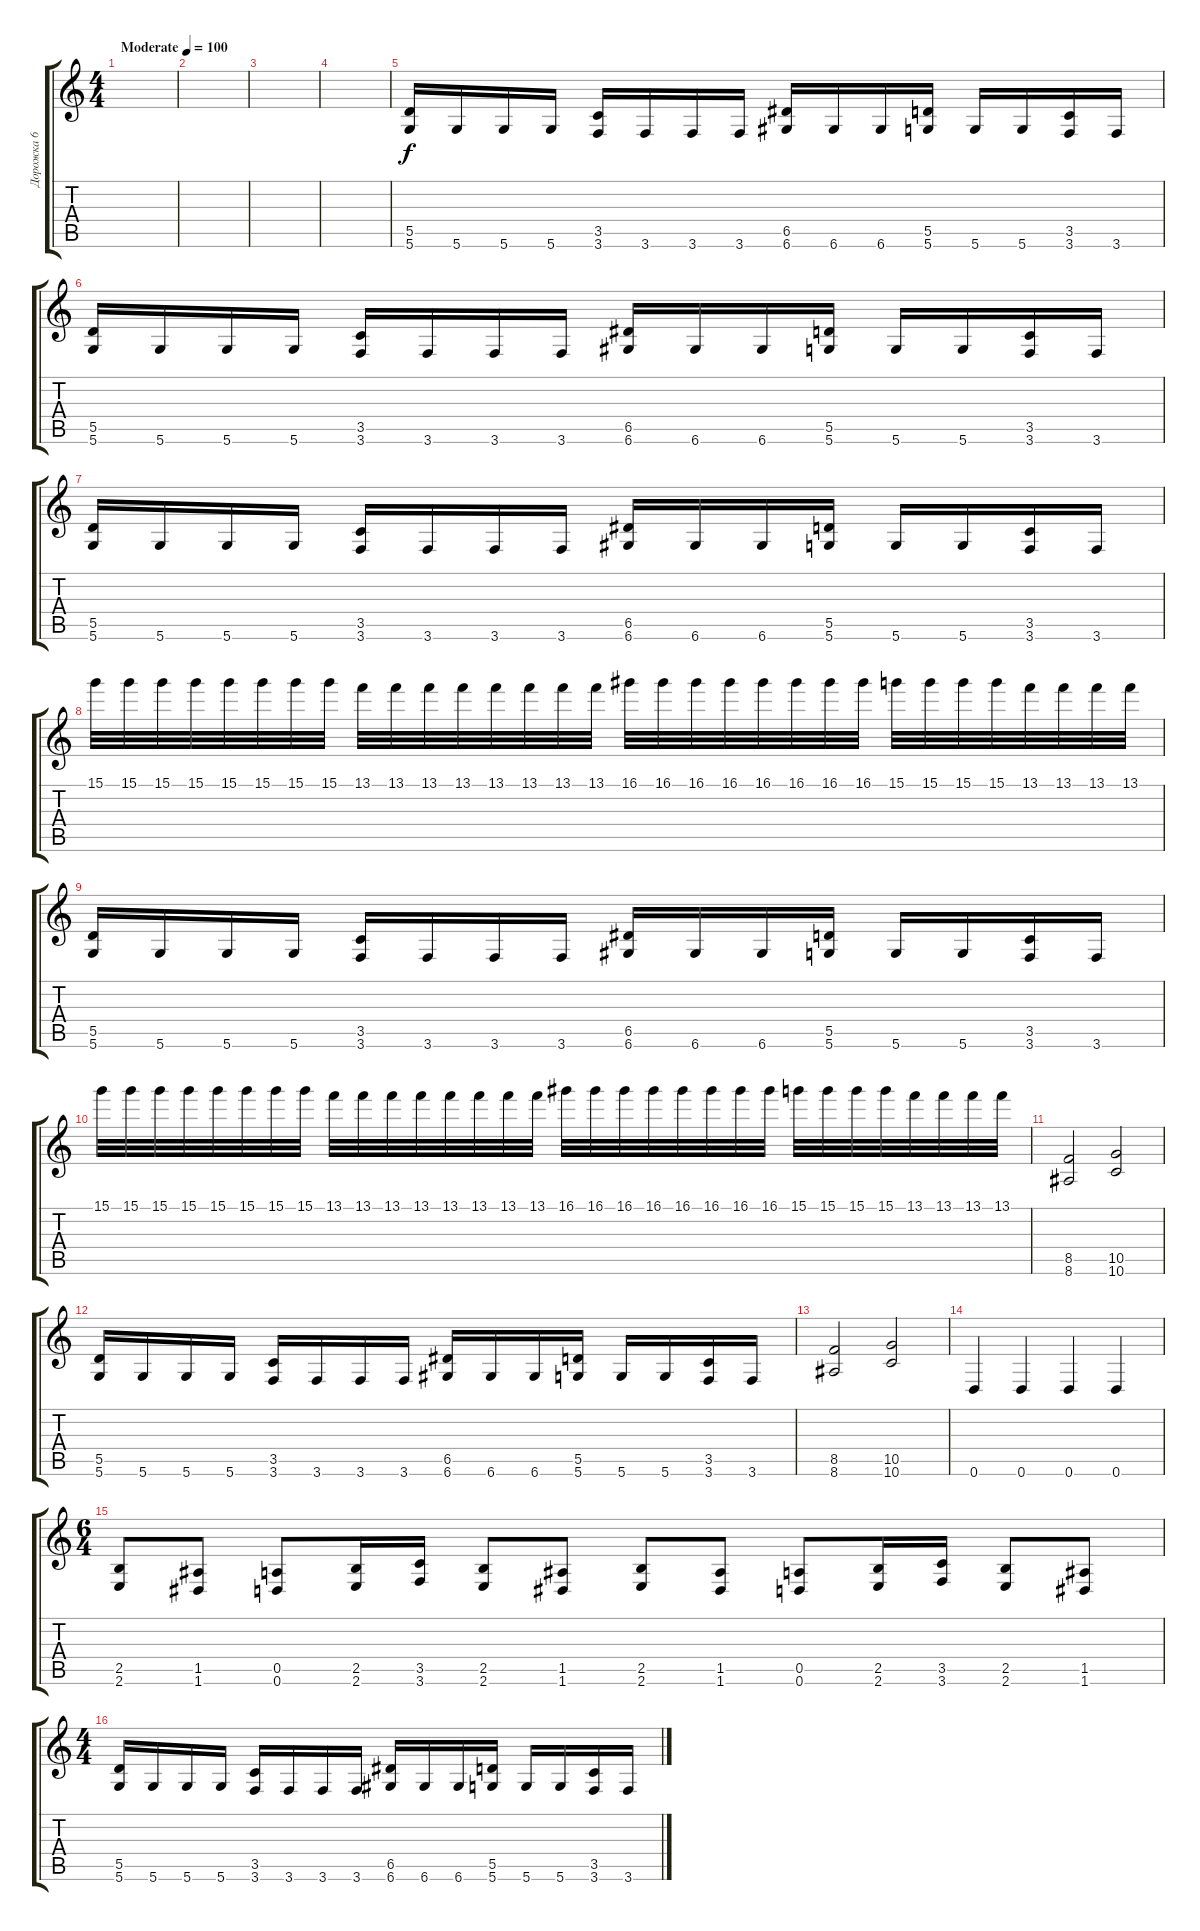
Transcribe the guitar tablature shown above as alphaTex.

\track ("Дорожка 6" "Дорожка 6") {instrument distortionguitar}
\staff {score tabs}
\tuning (E4 B3 G3 D3 A2 D2) {hide}
\ts (4 4)
\tempo (100 "Moderate")
\clef g2
\ks c
|
|
|
|
(5.5 5.6).16 5.6.16 5.6.16 5.6.16 (3.5 3.6).16 3.6.16 3.6.16 3.6.16 (6.5 6.6).16 6.6.16 6.6.16 (5.5 5.6).16 5.6.16 5.6.16 (3.5 3.6).16 3.6.16 |
(5.5 5.6).16 5.6.16 5.6.16 5.6.16 (3.5 3.6).16 3.6.16 3.6.16 3.6.16 (6.5 6.6).16 6.6.16 6.6.16 (5.5 5.6).16 5.6.16 5.6.16 (3.5 3.6).16 3.6.16 |
(5.5 5.6).16 5.6.16 5.6.16 5.6.16 (3.5 3.6).16 3.6.16 3.6.16 3.6.16 (6.5 6.6).16 6.6.16 6.6.16 (5.5 5.6).16 5.6.16 5.6.16 (3.5 3.6).16 3.6.16 |
15.1.32 15.1.32 15.1.32 15.1.32 15.1.32 15.1.32 15.1.32 15.1.32 13.1.32 13.1.32 13.1.32 13.1.32 13.1.32 13.1.32 13.1.32 13.1.32 16.1.32 16.1.32 16.1.32 16.1.32 16.1.32 16.1.32 16.1.32 16.1.32 15.1.32 15.1.32 15.1.32 15.1.32 13.1.32 13.1.32 13.1.32 13.1.32 |
(5.5 5.6).16 5.6.16 5.6.16 5.6.16 (3.5 3.6).16 3.6.16 3.6.16 3.6.16 (6.5 6.6).16 6.6.16 6.6.16 (5.5 5.6).16 5.6.16 5.6.16 (3.5 3.6).16 3.6.16 |
15.1.32 15.1.32 15.1.32 15.1.32 15.1.32 15.1.32 15.1.32 15.1.32 13.1.32 13.1.32 13.1.32 13.1.32 13.1.32 13.1.32 13.1.32 13.1.32 16.1.32 16.1.32 16.1.32 16.1.32 16.1.32 16.1.32 16.1.32 16.1.32 15.1.32 15.1.32 15.1.32 15.1.32 13.1.32 13.1.32 13.1.32 13.1.32 |
(8.5 8.6).2 (10.5 10.6).2 |
(5.5 5.6).16 5.6.16 5.6.16 5.6.16 (3.5 3.6).16 3.6.16 3.6.16 3.6.16 (6.5 6.6).16 6.6.16 6.6.16 (5.5 5.6).16 5.6.16 5.6.16 (3.5 3.6).16 3.6.16 |
(8.5 8.6).2 (10.5 10.6).2 |
0.6.4 0.6.4 0.6.4 0.6.4 |
\ts (6 4)
(2.5 2.6).8 (1.5 1.6).8 (0.5 0.6).8 (2.5 2.6).16 (3.5 3.6).16 (2.5 2.6).8 (1.5 1.6).8 (2.5 2.6).8 (1.5 1.6).8 (0.5 0.6).8 (2.5 2.6).16 (3.5 3.6).16 (2.5 2.6).8 (1.5 1.6).8 |
\ts (4 4)
(5.5 5.6).16 5.6.16 5.6.16 5.6.16 (3.5 3.6).16 3.6.16 3.6.16 3.6.16 (6.5 6.6).16 6.6.16 6.6.16 (5.5 5.6).16 5.6.16 5.6.16 (3.5 3.6).16 3.6.16
